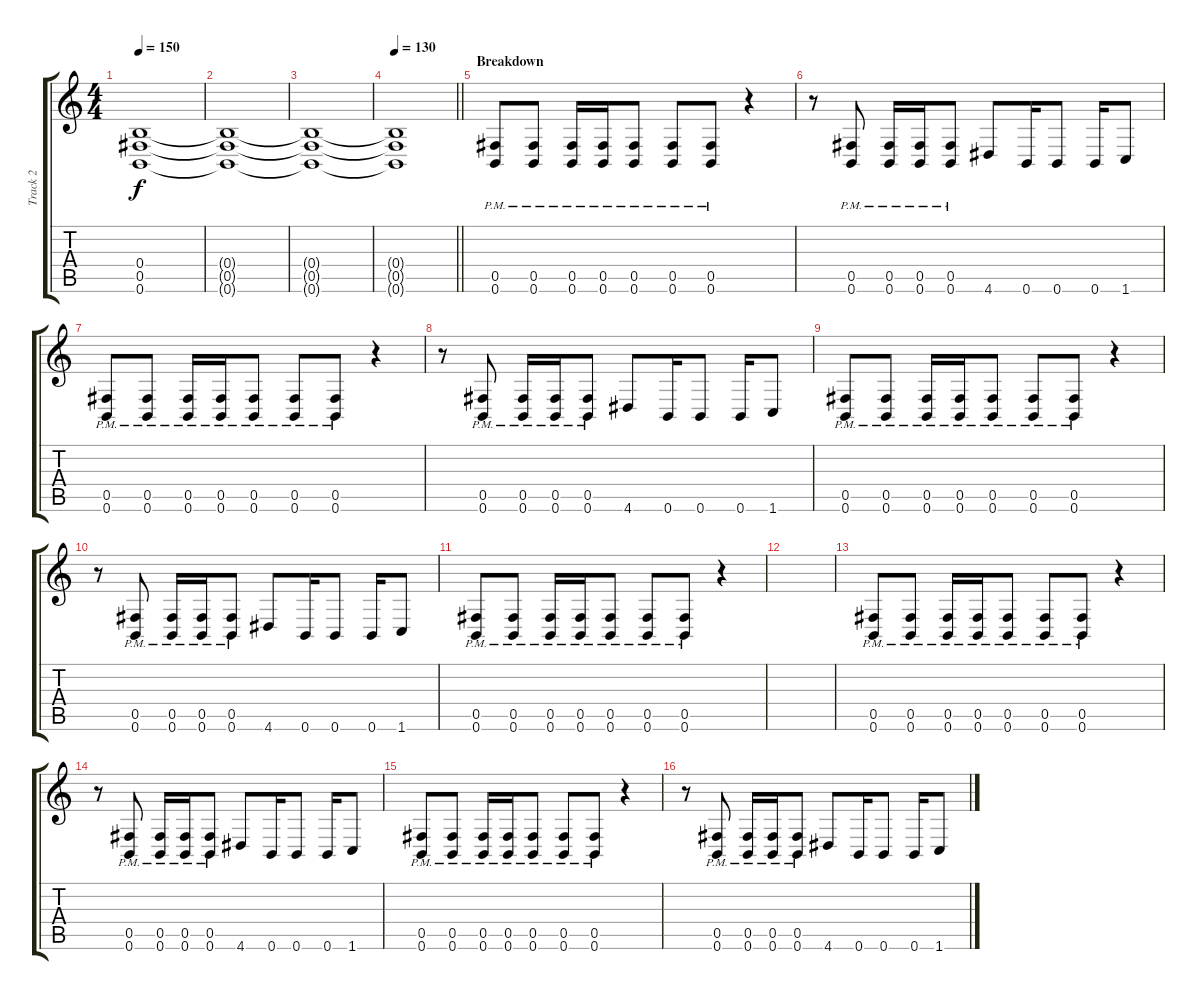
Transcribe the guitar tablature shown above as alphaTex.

\track ("Track 2" "Track 2") {instrument distortionguitar}
\staff {score tabs}
\tuning (Db4 Ab3 E3 B2 Gb2 B1) {hide}
\ts (4 4)
\tempo 150
\clef g2
\ks c
(0.4{t} 0.5{t} 0.6{t}).1{dy f} |
(0.4{t} 0.5{t} 0.6{t}).1 |
(0.4{t} 0.5{t} 0.6{t}).1 |
\tempo 130
\barLineRight lightlight
(0.4{t} 0.5{t} 0.6{t}).1 |
\section ("" "Breakdown")
(0.5{pm} 0.6{pm}).8 (0.5{pm} 0.6{pm}).8 (0.5{pm} 0.6{pm}).16 (0.5{pm} 0.6{pm}).16 (0.5{pm} 0.6{pm}).8 (0.5{pm} 0.6{pm}).8 (0.5{pm} 0.6{pm}).8 r.4 |
r.8 (0.5{pm} 0.6{pm}).8 (0.5{pm} 0.6{pm}).16 (0.5{pm} 0.6{pm}).16 (0.5{pm} 0.6{pm}).8 4.6.8 0.6.16 0.6.8 0.6.16 1.6.8 |
(0.5{pm} 0.6{pm}).8 (0.5{pm} 0.6{pm}).8 (0.5{pm} 0.6{pm}).16 (0.5{pm} 0.6{pm}).16 (0.5{pm} 0.6{pm}).8 (0.5{pm} 0.6{pm}).8 (0.5{pm} 0.6{pm}).8 r.4 |
r.8 (0.5{pm} 0.6{pm}).8 (0.5{pm} 0.6{pm}).16 (0.5{pm} 0.6{pm}).16 (0.5{pm} 0.6{pm}).8 4.6.8 0.6.16 0.6.8 0.6.16 1.6.8 |
(0.5{pm} 0.6{pm}).8 (0.5{pm} 0.6{pm}).8 (0.5{pm} 0.6{pm}).16 (0.5{pm} 0.6{pm}).16 (0.5{pm} 0.6{pm}).8 (0.5{pm} 0.6{pm}).8 (0.5{pm} 0.6{pm}).8 r.4 |
r.8 (0.5{pm} 0.6{pm}).8 (0.5{pm} 0.6{pm}).16 (0.5{pm} 0.6{pm}).16 (0.5{pm} 0.6{pm}).8 4.6.8 0.6.16 0.6.8 0.6.16 1.6.8 |
(0.5{pm} 0.6{pm}).8 (0.5{pm} 0.6{pm}).8 (0.5{pm} 0.6{pm}).16 (0.5{pm} 0.6{pm}).16 (0.5{pm} 0.6{pm}).8 (0.5{pm} 0.6{pm}).8 (0.5{pm} 0.6{pm}).8 r.4 |
|
(0.5{pm} 0.6{pm}).8 (0.5{pm} 0.6{pm}).8 (0.5{pm} 0.6{pm}).16 (0.5{pm} 0.6{pm}).16 (0.5{pm} 0.6{pm}).8 (0.5{pm} 0.6{pm}).8 (0.5{pm} 0.6{pm}).8 r.4 |
r.8 (0.5{pm} 0.6{pm}).8 (0.5{pm} 0.6{pm}).16 (0.5{pm} 0.6{pm}).16 (0.5{pm} 0.6{pm}).8 4.6.8 0.6.16 0.6.8 0.6.16 1.6.8 |
(0.5{pm} 0.6{pm}).8 (0.5{pm} 0.6{pm}).8 (0.5{pm} 0.6{pm}).16 (0.5{pm} 0.6{pm}).16 (0.5{pm} 0.6{pm}).8 (0.5{pm} 0.6{pm}).8 (0.5{pm} 0.6{pm}).8 r.4 |
r.8 (0.5{pm} 0.6{pm}).8 (0.5{pm} 0.6{pm}).16 (0.5{pm} 0.6{pm}).16 (0.5{pm} 0.6{pm}).8 4.6.8 0.6.16 0.6.8 0.6.16 1.6.8
